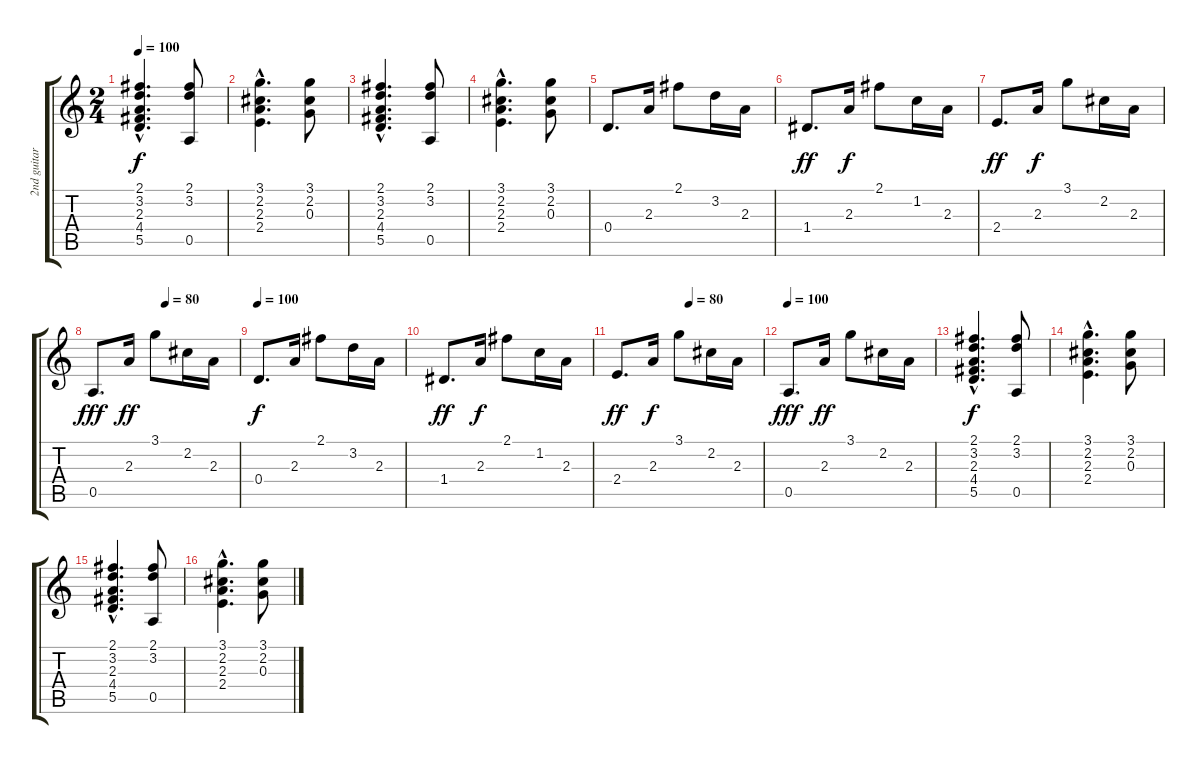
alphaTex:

\track ("2nd guitar" "2nd guitar") {instrument acousticguitarnylon}
\staff {score tabs}
\tuning (E4 B3 G3 D3 A2 E2) {hide}
\ts (2 4)
\tempo 100
\clef g2
\ks c
(2.1{hac} 3.2{hac} 2.3{hac} 4.4{hac} 5.5{hac}).4{d dy f instrument acousticguitarnylon} (2.1 3.2 0.5).8 |
(3.1{hac} 2.2{hac} 2.3{hac} 2.4{hac}).4{d} (3.1 2.2 0.3).8 |
(2.1{hac} 3.2{hac} 2.3{hac} 4.4{hac} 5.5{hac}).4{d} (2.1 3.2 0.5).8 |
(3.1{hac} 2.2{hac} 2.3{hac} 2.4{hac}).4{d} (3.1 2.2 0.3).8 |
0.4.8{d} 2.3.16 2.1.8 3.2.16 2.3.16 |
1.4.8{d dy ff} 2.3.16{dy f} 2.1.8 1.2.16 2.3.16 |
2.4.8{d dy ff} 2.3.16{dy f} 3.1.8 2.2.16 2.3.16 |
\tempo (80 0.5)
0.5.8{d dy fff} 2.3.16{dy ff} 3.1.8 2.2.16 2.3.16 |
\tempo 100
0.4.8{d dy f} 2.3.16 2.1.8 3.2.16 2.3.16 |
1.4.8{d dy ff} 2.3.16{dy f} 2.1.8 1.2.16 2.3.16 |
\tempo (80 0.5)
2.4.8{d dy ff} 2.3.16{dy f} 3.1.8 2.2.16 2.3.16 |
\tempo 100
0.5.8{d dy fff} 2.3.16{dy ff} 3.1.8 2.2.16 2.3.16 |
(2.1{hac} 3.2{hac} 2.3{hac} 4.4{hac} 5.5{hac}).4{d dy f} (2.1 3.2 0.5).8 |
(3.1{hac} 2.2{hac} 2.3{hac} 2.4{hac}).4{d} (3.1 2.2 0.3).8 |
(2.1{hac} 3.2{hac} 2.3{hac} 4.4{hac} 5.5{hac}).4{d} (2.1 3.2 0.5).8 |
(3.1{hac} 2.2{hac} 2.3{hac} 2.4{hac}).4{d} (3.1 2.2 0.3).8
